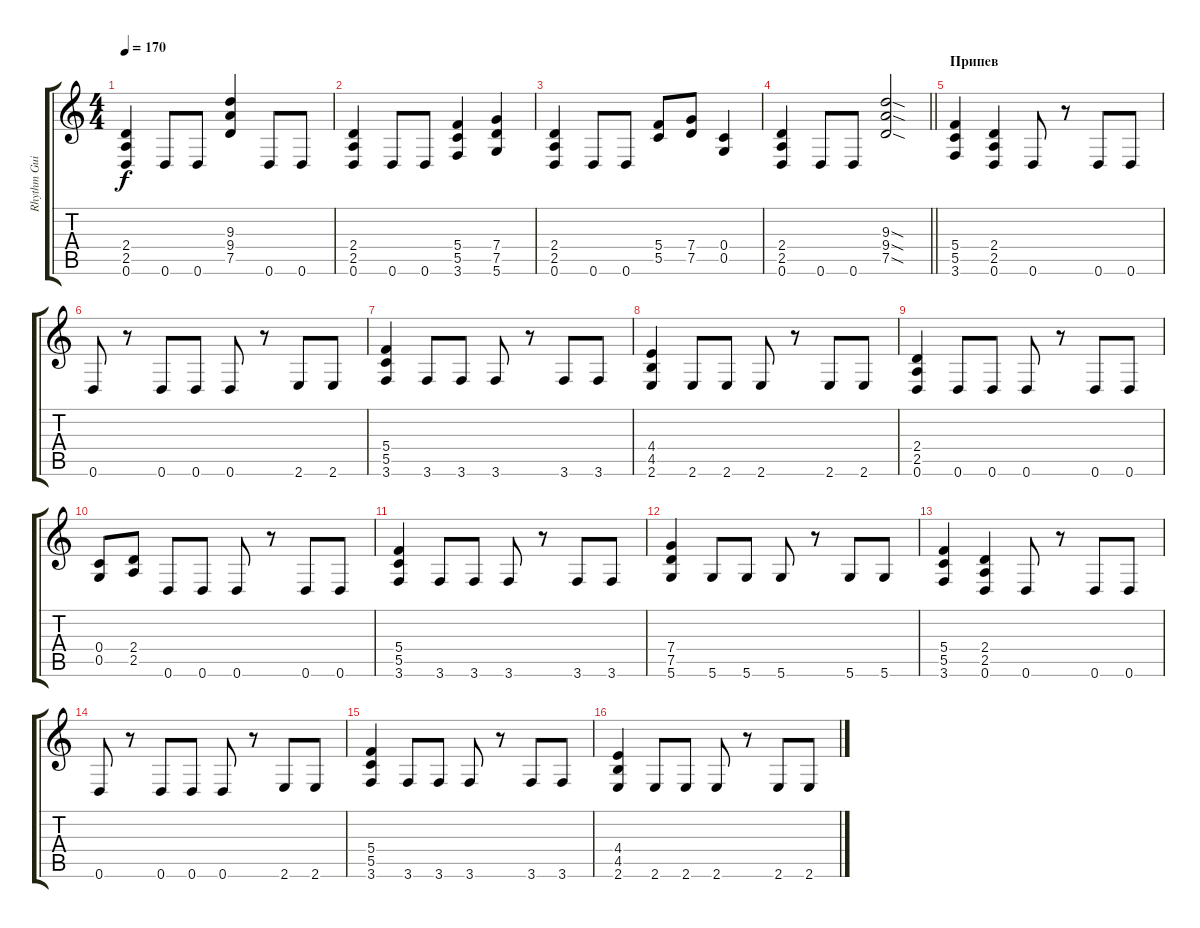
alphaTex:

\track ("Rhythm Guitar" "Rhythm Gui") {instrument distortionguitar}
\staff {score tabs}
\tuning (D4 A3 F3 C3 G2 D2) {hide}
\ts (4 4)
\tempo 170
\clef g2
\ks c
(2.4 2.5 0.6).4{dy f} 0.6.8 0.6.8 (9.3 9.4 7.5).4 0.6.8 0.6.8 |
(2.4 2.5 0.6).4 0.6.8 0.6.8 (5.4 5.5 3.6).4 (7.4 7.5 5.6).4 |
(2.4 2.5 0.6).4 0.6.8 0.6.8 (5.4 5.5).8 (7.4 7.5).8 (0.4 0.5).4 |
\barLineRight lightlight
(2.4 2.5 0.6).4 0.6.8 0.6.8 (9.3{sod} 9.4{sod} 7.5{sod}).2 |
\section ("" "Припев")
(5.4 5.5 3.6).4 (2.4 2.5 0.6).4 0.6.8 r.8 0.6.8 0.6.8 |
0.6.8 r.8 0.6.8 0.6.8 0.6.8 r.8 2.6.8 2.6.8 |
(5.4 5.5 3.6).4 3.6.8 3.6.8 3.6.8 r.8 3.6.8 3.6.8 |
(4.4 4.5 2.6).4 2.6.8 2.6.8 2.6.8 r.8 2.6.8 2.6.8 |
(2.4 2.5 0.6).4 0.6.8 0.6.8 0.6.8 r.8 0.6.8 0.6.8 |
(0.4 0.5).8 (2.4 2.5).8 0.6.8 0.6.8 0.6.8 r.8 0.6.8 0.6.8 |
(5.4 5.5 3.6).4 3.6.8 3.6.8 3.6.8 r.8 3.6.8 3.6.8 |
(7.4 7.5 5.6).4 5.6.8 5.6.8 5.6.8 r.8 5.6.8 5.6.8 |
(5.4 5.5 3.6).4 (2.4 2.5 0.6).4 0.6.8 r.8 0.6.8 0.6.8 |
0.6.8 r.8 0.6.8 0.6.8 0.6.8 r.8 2.6.8 2.6.8 |
(5.4 5.5 3.6).4 3.6.8 3.6.8 3.6.8 r.8 3.6.8 3.6.8 |
(4.4 4.5 2.6).4 2.6.8 2.6.8 2.6.8 r.8 2.6.8 2.6.8
